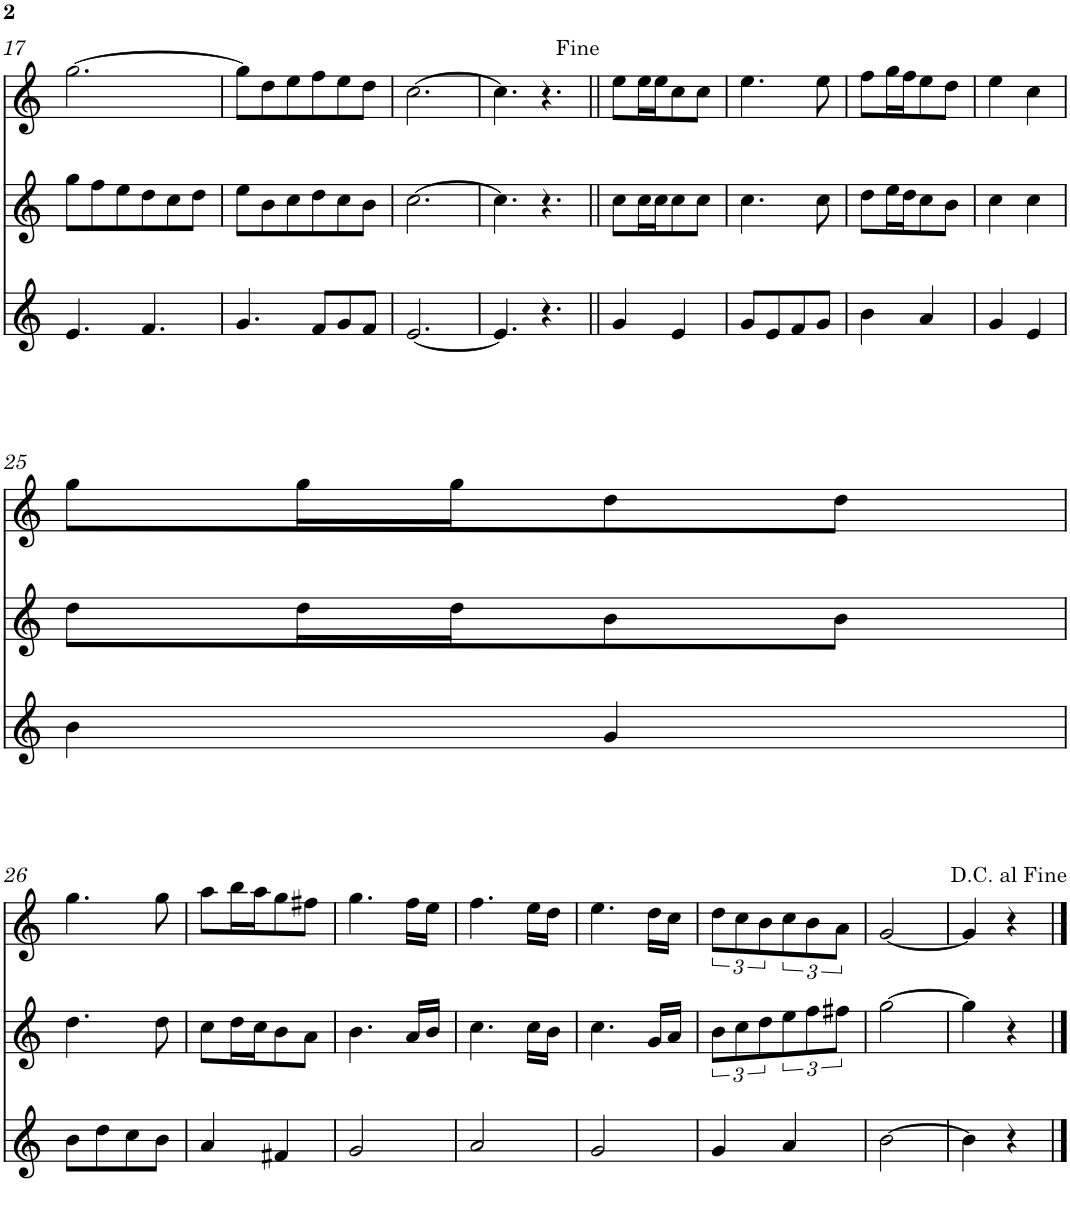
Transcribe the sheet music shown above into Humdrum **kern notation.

**kern	**kern	**kern
*part3	*part2	*part1
*staff3	*staff2	*staff1
*I"Gralla 3	*I"Gralla 2	*I"Gralla 1
!!LO:PB:g=z
*clefG2	*clefG2	*clefG2
*k[]	*k[]	*k[]
*M3/8	*M3/8	*M3/8
=17	=17	=17
4.e/	8gg\L	[4.gg\
.	8ff\	.
.	8ee\	.
4.f/	8dd\	4.ryy
.	8cc\	.
.	8dd\J	.
=18	=18	=18
4.g/	8ee\L	8gg\L]
.	8b\	4.gg\_
.	8cc\	.
8f/L	8dd\	.
8g/	8cc\	8dd\
8f/J	8b\J	8ee\
4.ryy	4.ryy	8ff\
.	.	8ee\
.	.	8dd\J
=19	=19	=19
[4.e/	[4.cc\	[4.cc\
=20	=20	=20
4.e/]	4.cc\]	4.cc\]
4.e/_	4.cc\_	4.cc\_
4.r	4.r	4.r
=21||	=21||	=21||
4g/	8cc\L	8ee\L
.	16cc\L	16ee\L
.	16cc\J	16ee\J
[8e/	8cc\	8cc\
8ryy	8cc\J	8cc\J
=22	=22	=22
8g/L	4.cc\	4.ee\
8e/]	.	.
8e/	.	.
8f/	8cc\	8ee\
8g/J	8ryy	8ryy
=23	=23	=23
4b\	8dd\L	8ff\L
.	16ee\L	16gg\L
.	16dd\J	16ff\J
[8a/	8cc\	8ee\
8ryy	8b\J	8dd\J
=24	=24	=24
4g/	4cc\	4ee\
8a/]	[8cc\	[8cc\
[8e/	8ryy	8ryy
!!LO:LB:g=z
=25	=25	=25
4b\	8dd\L	8gg\L
.	8cc\]	8cc\]
8e/]	16dd\L	16gg\L
.	16dd\J	16gg\J
[8g/	8b\	8dd\
8ryy	8b\J	8dd\J
!!LO:LB:g=z
=26	=26	=26
8b\L	4.dd\	4.gg\
8g/]	.	.
8dd\	.	.
8cc\	8dd\	8gg\
8b\J	8ryy	8ryy
=27	=27	=27
4a/	8cc\L	8aa\L
.	16dd\L	16bb\L
.	16cc\J	16aa\J
[8f#X/	8b\	8gg\
8ryy	8a\J	8ff#X\J
=28	=28	=28
[4.g/	4.b\	4.gg\
8f#/]	16a/LL	16ff\LL
.	16b/JJ	16ee\JJ
=29	=29	=29
[4.a/	4.cc\	4.ff\
8g/]	16cc\LL	16ee\LL
.	16b\JJ	16dd\JJ
=30	=30	=30
[4.g/	4.cc\	4.ee\
8a/]	16g/LL	16dd\LL
.	16a/JJ	16cc\JJ
=31	=31	=31
4g/	12b\L	12dd\L
.	12cc\	12cc\
.	12dd\	12b\
8g/]	12ee\	12cc\
.	[24ff\	[24b\
[8a/	24ryy	24ryy
.	12ff#X\J	12a\J
=32	=32	=32
[4.b\	[4.gg\	[4.g/
8a/]	24ff\]	24b\]
.	12ryy	12ryy
=33	=33	=33
4b\]	4gg\]	4g/]
8b\_	8gg\_	8g/_
8r	8r	8r
==34	==34	==34
8r	8r	8r
=	=	=
*-	*-	*-
